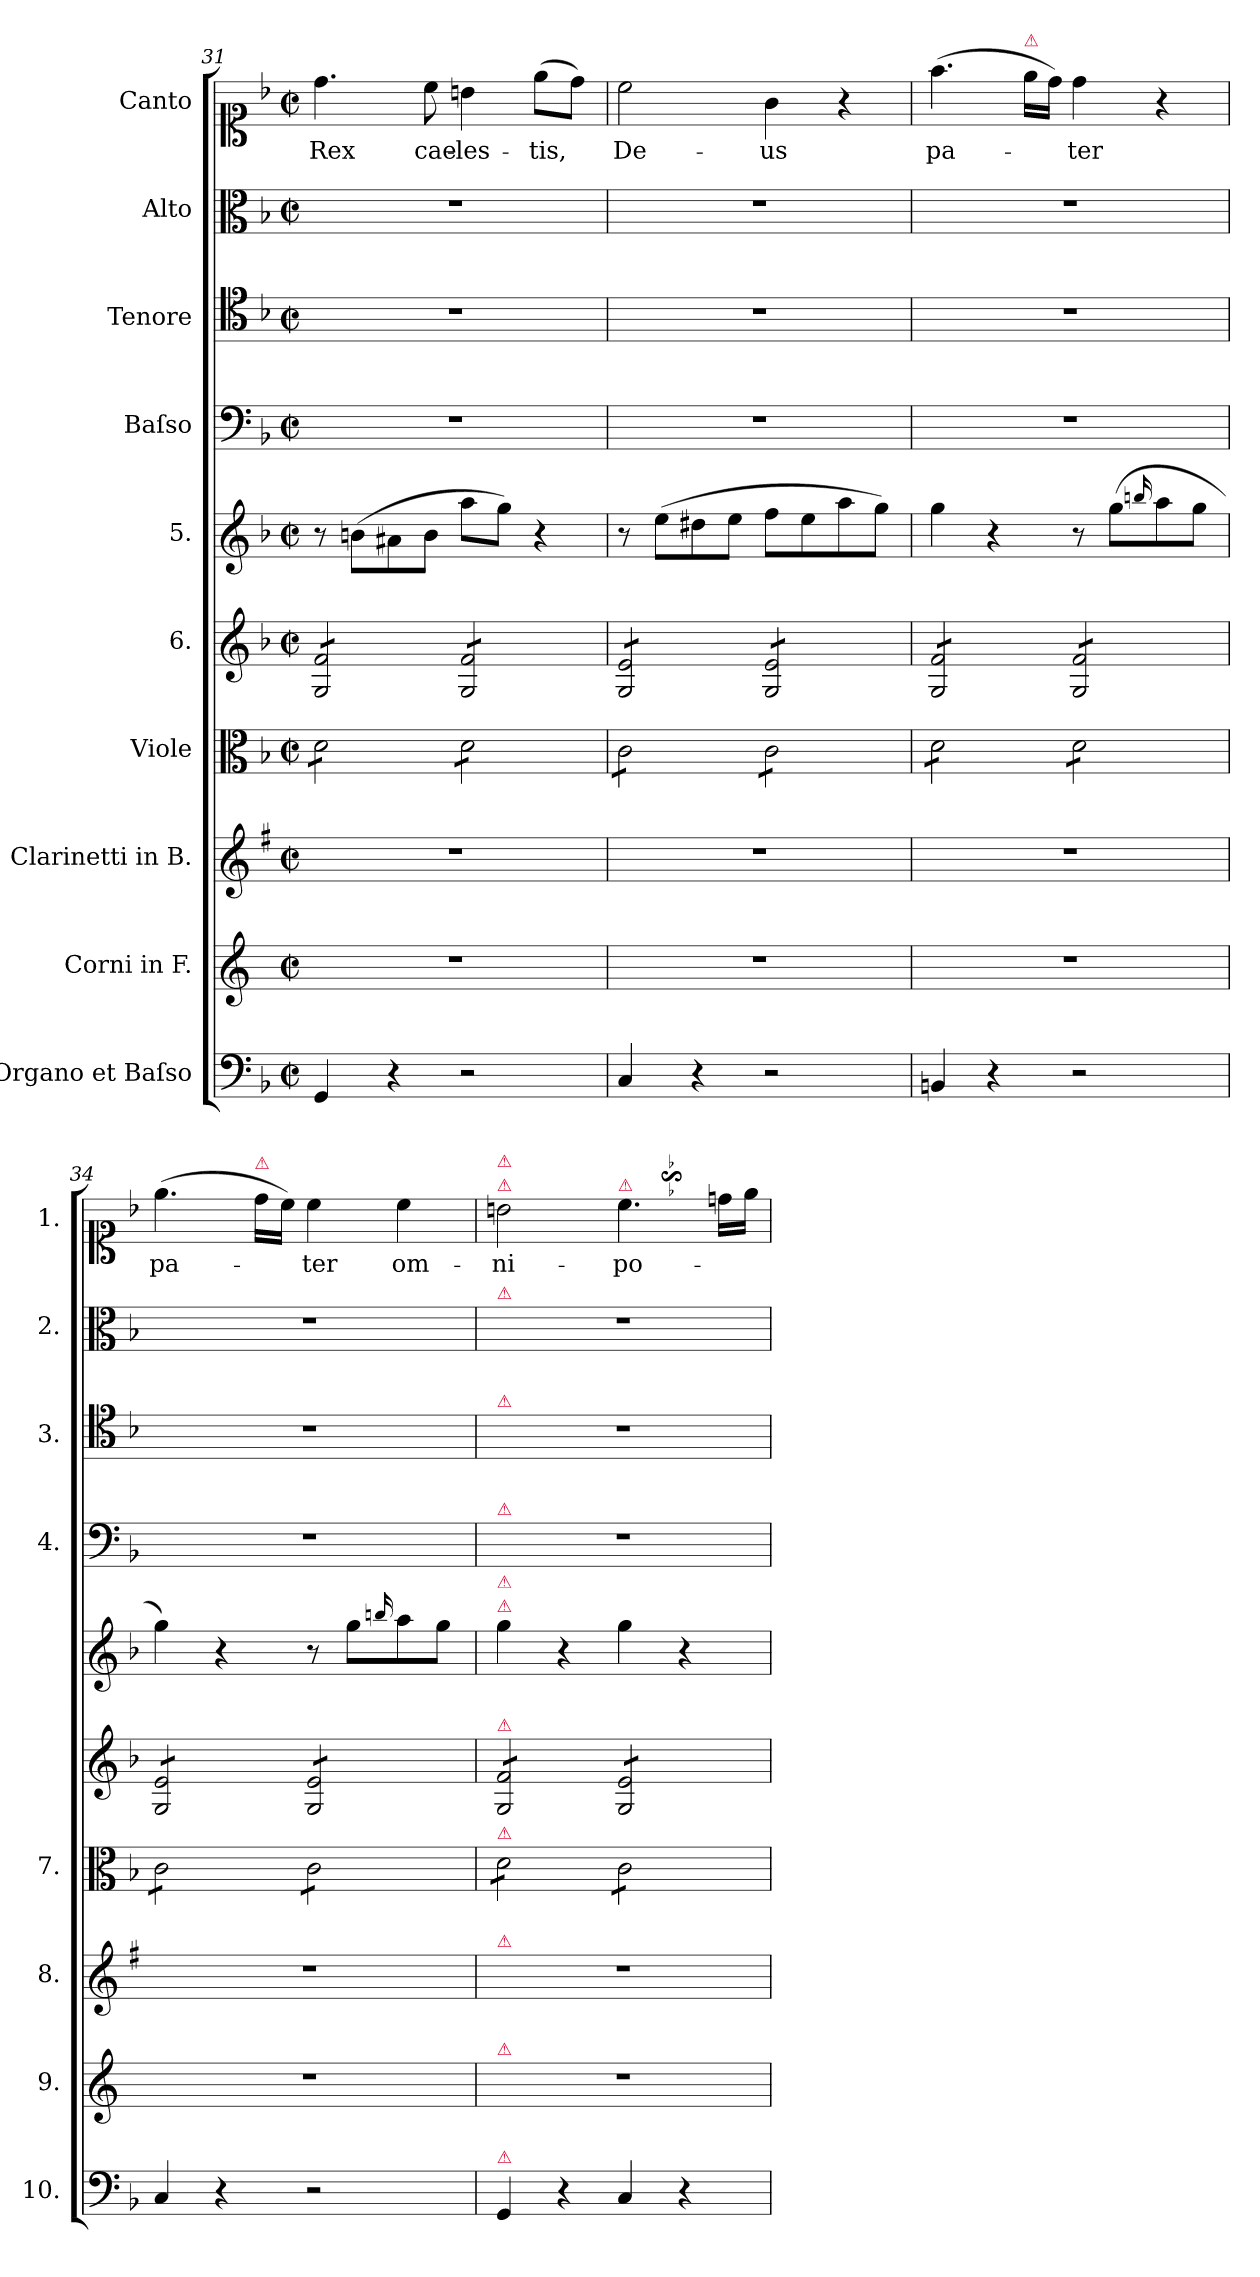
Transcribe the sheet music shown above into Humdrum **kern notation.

**kern	**kern	**kern	**kern	**kern	**kern	**kern	**kern	**kern	**kern	**text
*part10	*part9	*part8	*part7	*part6	*part5	*part4	*part3	*part2	*part1	*part1
*staff10	*staff9	*staff8	*staff7	*staff6	*staff5	*staff4	*staff3	*staff2	*staff1	*staff1
*I"Organo et Baſso	*I"Corni in F.	*I"Clarinetti in B.	*I"Viole	*I"6.	*I"5.	*I"Baſso	*I"Tenore	*I"Alto	*I"Canto	*
*I'10.	*I'9.	*I'8.	*I'7.	*	*	*I'4.	*I'3.	*I'2.	*I'1.	*
*clefF4	*clefG2	*clefG2	*clefC3	*clefG2	*clefG2	*clefF4	*clefC4	*clefC3	*clefC1	*
*	*ITrd4c7	*ITrd1c2	*	*	*	*	*	*	*	*
*k[b-]	*k[b-]	*k[b-]	*k[b-]	*k[b-]	*k[b-]	*k[b-]	*k[b-]	*k[b-]	*k[b-]	*
*M2/2	*M2/2	*M2/2	*M2/2	*M2/2	*M2/2	*M2/2	*M2/2	*M2/2	*M2/2	*
*met(c|)	*met(c|)	*met(c|)	*met(c|)	*met(c|)	*met(c|)	*met(c|)	*met(c|)	*met(c|)	*met(c|)	*
=31	=31	=31	=31	=31	=31	=31	=31	=31	=31	=31
!	!	!	!LO:TX:a:color=crimson:t=⚠	!	!	!	!	!	!	!
*	*	*	*tremolo	*	*	*	*	*	*	*
*	*	*	*	*tremolo	*	*	*	*	*	*
4GG/	1r	1r	8d\L	8G/ 8f/L	8r	1r	1r	1r	4.dd\	Rex
.	.	.	8d\	8G/ 8f/	(8bn\L	.	.	.	.	.
4r	.	.	8d\	8G/ 8f/	8a#X\	.	.	.	.	.
.	.	.	8d\J	8G/ 8f/J	8b\J	.	.	.	8cc\	cae-
2r	.	.	8d\L	8G/ 8f/L	8aa\L	.	.	.	4bn\	-les-
.	.	.	8d\	8G/ 8f/	8gg\J)	.	.	.	.	.
.	.	.	8d\	8G/ 8f/	4r	.	.	.	(8ee\L	-tis,
.	.	.	8d\J	8G/ 8f/J	.	.	.	.	8dd\J)	.
=32	=32	=32	=32	=32	=32	=32	=32	=32	=32	=32
4C/	1r	1r	8c\L	8G/ 8e/L	8r	1r	1r	1r	2cc\	De-
.	.	.	8c\	8G/ 8e/	(8ee\L	.	.	.	.	.
4r	.	.	8c\	8G/ 8e/	8dd#X\	.	.	.	.	.
.	.	.	8c\J	8G/ 8e/J	8ee\J	.	.	.	.	.
2r	.	.	8c\L	8G/ 8e/L	8ff\L	.	.	.	4g\	-us
.	.	.	8c\	8G/ 8e/	8ee\	.	.	.	.	.
.	.	.	8c\	8G/ 8e/	8aa\	.	.	.	4r	.
.	.	.	8c\J	8G/ 8e/J	8gg\J)	.	.	.	.	.
=33	=33	=33	=33	=33	=33	=33	=33	=33	=33	=33
4BBn/	1r	1r	8d\L	8G/ 8f/L	4gg\	1r	1r	1r	(4.ff\	pa-
.	.	.	8d\	8G/ 8f/	.	.	.	.	.	.
4r	.	.	8d\	8G/ 8f/	4r	.	.	.	.	.
!	!	!	!	!	!	!	!	!	!LO:TX:a:color=crimson:t=⚠	!
.	.	.	8d\J	8G/ 8f/J	.	.	.	.	16ee\LL	.
.	.	.	.	.	.	.	.	.	16dd\JJ)	.
2r	.	.	8d\L	8G/ 8f/L	8r	.	.	.	4dd\	-ter
.	.	.	8d\	8G/ 8f/	(8gg\L	.	.	.	.	.
.	.	.	.	.	16qqbbn/	.	.	.	.	.
.	.	.	8d\	8G/ 8f/	8aa\	.	.	.	4r	.
.	.	.	8d\J	8G/ 8f/J	8gg\J	.	.	.	.	.
=34	=34	=34	=34	=34	=34	=34	=34	=34	=34	=34
4C/	1r	1r	8c\L	8G/ 8e/L	4gg\)	1r	1r	1r	(4.ee\	pa-
.	.	.	8c\	8G/ 8e/	.	.	.	.	.	.
4r	.	.	8c\	8G/ 8e/	4r	.	.	.	.	.
!	!	!	!	!	!	!	!	!	!LO:TX:a:color=crimson:t=⚠	!
.	.	.	8c\J	8G/ 8e/J	.	.	.	.	16dd\LL	.
.	.	.	.	.	.	.	.	.	16cc\JJ)	.
2r	.	.	8c\L	8G/ 8e/L	8r	.	.	.	4cc\	-ter
.	.	.	8c\	8G/ 8e/	8gg\L	.	.	.	.	.
.	.	.	.	.	16qqbbn/	.	.	.	.	.
.	.	.	8c\	8G/ 8e/	8aa\	.	.	.	4cc\	om-
.	.	.	8c\J	8G/ 8e/J	8gg\J	.	.	.	.	.
=35	=35	=35	=35	=35	=35	=35	=35	=35	=35	=35
!	!	!	!	!	!	!	!	!	!LO:TX:a:color=crimson:t=⚠	!
!	!	!	!	!	!	!	!	!	!LO:TX:a:color=crimson:t=⚠	!
!	!	!	!	!	!	!	!	!LO:TX:a:color=crimson:t=⚠	!	!
!	!	!	!	!	!	!	!LO:TX:a:color=crimson:t=⚠	!	!	!
!	!	!	!	!	!	!LO:TX:a:color=crimson:t=⚠	!	!	!	!
!	!	!	!	!	!LO:TX:a:color=crimson:t=⚠	!	!	!	!	!
!	!	!	!	!	!LO:TX:a:color=crimson:t=⚠	!	!	!	!	!
!	!	!	!	!LO:TX:a:color=crimson:t=⚠	!	!	!	!	!	!
!	!	!	!LO:TX:a:color=crimson:t=⚠	!	!	!	!	!	!	!
!	!	!LO:TX:a:color=crimson:t=⚠	!	!	!	!	!	!	!	!
!	!LO:TX:a:color=crimson:t=⚠	!	!	!	!	!	!	!	!	!
!LO:TX:a:color=crimson:t=⚠	!	!	!	!	!	!	!	!	!	!
4GG/	1r	1r	8d\L	8G/ 8f/L	4gg\	1r	1r	1r	2bn\	-ni-
.	.	.	8d\	8G/ 8f/	.	.	.	.	.	.
4r	.	.	8d\	8G/ 8f/	4r	.	.	.	.	.
.	.	.	8d\J	8G/ 8f/J	.	.	.	.	.	.
!	!	!	!	!	!	!	!	!	!LO:TX:a:color=crimson:t=⚠	!
4C/	.	.	8c\L	8G/ 8e/L	4gg\	.	.	.	4.cc$Ss\	-po-
.	.	.	8c\	8G/ 8e/	.	.	.	.	.	.
4r	.	.	8c\	8G/ 8e/	4r	.	.	.	.	.
.	.	.	8c\J	8G/ 8e/J	.	.	.	.	16dd\LL	.
*	*	*	*	*Xtremolo	*	*	*	*	*	*
*	*	*	*Xtremolo	*	*	*	*	*	*	*
.	.	.	.	.	.	.	.	.	16ee\JJ	.
=	=	=	=	=	=	=	=	=	=	=
*-	*-	*-	*-	*-	*-	*-	*-	*-	*-	*-
